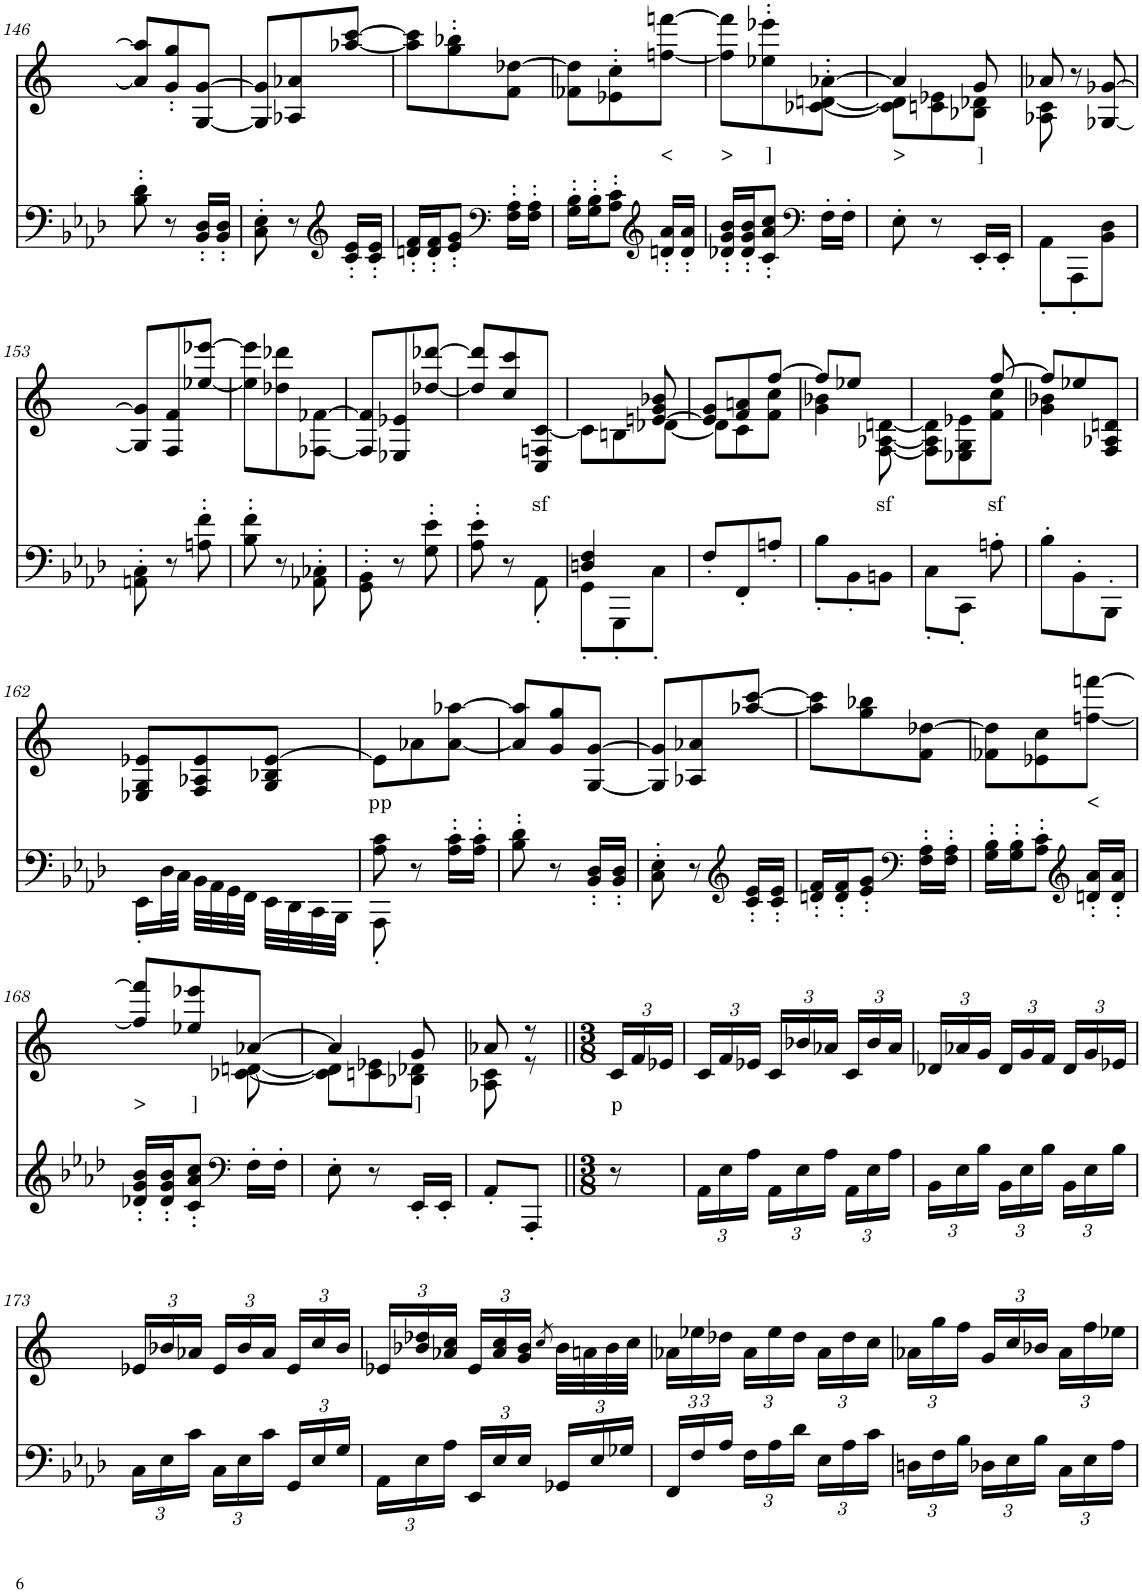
**kern	**kern	**text
*part2	*part1	*part1
*staff2	*staff1	*staff1
*I"Piano	*I"Piano	*
*I'Pno	*I'Pno	*
!!LO:PB:g=z
*clefF4	*clefG2	*
*k[b-e-a-d-]	*k[]	*
*M3/8	*M3/8	*
=146	=146	=146
8B-\' 8d-\'	8a-/] 8aa-/]L	.
8r	8g/' 8gg/'	.
16BB-/' 16D-/'LL	[8G/ [8g/J	.
16BB-/' 16D-/'JJ	.	.
=147	=147	=147
8C\' 8E-\'	8G/] 8g/]L	.
8r	8A-X/ 8a-X/	.
*clefG2	*	*
16c/' 16e-/'LL	[8aa-X/ [8ccc/J	.
16c/' 16e-/'JJ	.	.
=148	=148	=148
16dn/' 16f/'LL	8aa-\] 8ccc\]L	.
16d/' 16f/'J	.	.
8e-/' 8g/'J	8gg\' 8bb-X\'	.
*clefF4	*	*
16F\' 16A-\'LL	8f\ [8dd-X\J	.
16F\' 16A-\'JJ	.	.
=149	=149	=149
16G\' 16B-\'LL	8f-X\ 8dd-\]L	.
16G\' 16B-\'J	.	.
8A-\' 8c\'J	8e-X\' 8cc\'	.
*clefG2	*	*
!	!	!LO:LY:b
16dn/' 16a-/'LL	[8ffn\ [8fffn\J	<
16d/' 16a-/'JJ	.	.
=150	=150	=150
!	!	!LO:LY:b
16d-X/' 16g/' 16b-/'LL	8ff\] 8fff\]L	>
16d-/' 16g/' 16b-/'J	.	.
!	!	!LO:LY:b
8c/' 8a-/' 8cc/'J	8ee-X\' 8eee-X\'	]
*clefF4	*	*
16F'\LL	[8c-X\' [8dn\' [8a-X\'J	.
16F'\JJ	.	.
=151	=151	=151
*	*^	*
!	!	!	!LO:LY:b
8E-'\	4a-/]	8c-\] 8d\]L	>
8r	.	8cn\ 8e-X\	.
!	!	!	!LO:LY:b
16EE-'/LL	8g/	8B-X\ 8d-X\J	]
16EE-'/JJ	.	.	.
=152	=152	=152	=152
*^	*	*	*
4.ryy	8AA-'\L	8a-X/	8A-X\ 8c\	.
.	8AAA-'\	8r	4ryy	.
.	8BB-\ 8D-\J	[8G-X/ [8g-X/	.	.
*v	*v	*	*	*
*	*v	*v	*
!!LO:LB:g=z
=153	=153	=153
8AAn\' 8C\'	8G-/] 8g-/]L	.
8r	8F/ 8f/	.
8An\' 8f\'	[8ee-X/ [8eee-X/J	.
=154	=154	=154
8B-\' 8f\'	8ee-\] 8eee-\]L	.
8r	8dd-X\ 8ddd-X\	.
8AA-X\' 8C-X\'	[8F-X\ [8f-X\J	.
=155	=155	=155
8GG\' 8BB-\'	8F-/] 8f-/]L	.
8r	8E-X/ 8e-X/	.
8G\' 8e-\'	[8dd-X/ [8ddd-X/J	.
=156	=156	=156
*^	*	*
8A-\' 8e-\'	4ryy	8dd-/] 8ddd-/]L	.
8r	.	8cc/ 8ccc/	.
!	!	!	!LO:LY:b
8ryy	8AA-'\	8C/ 8Fn/ [8c/J	sf
=157	=157	=157	=157
*	*	*^	*
4Dn/ 4F/	8GG'\L	4ryy	8c\L]	.
.	8GGG'\	.	8Bn\	.
8ryy	8C'\J	[8en/ 8g/ 8b-X/	[8d-X\J	.
*v	*v	*	*	*
=158	=158	=158	=158
8F'/L	8e/] 8g/L	8d-\L]	.
8FF'/	8f/ 8an/	8c\	.
8An'/J	[8ff/J	8f\ 8cc\J	.
=159	=159	=159	=159
*^	*	*	*
4.ryy	8B-'\L	8ff/L]	4g\ 4b-X\	.
.	8BB-'\	8ee-X/J	.	.
!	!	!	!	!LO:LY:b
.	8BBn\J	8ryy	[8F\ [8A-X\ [8dn\	sf
=160	=160	=160	=160	=160
4ryy	8C'\L	4ryy	8F\] 8A-\] 8d\]L	.
.	8CC'\J	.	8E-X\ 8G\ 8e-X\	.
!	!	!	!	!LO:LY:b
8An'\	8ryy	[8ff/	8f\ 8cc\J	sf
*v	*v	*	*	*
=161	=161	=161	=161
8B-'\L	8ff/L]	4g\ 4b-X\	.
8BB-'\	8ee-X/	.	.
8BBB-'\J	8F/ 8A-X/ 8dn/J	8ryy	.
*	*v	*v	*
!!LO:LB:g=z
=162	=162	=162
*^	*	*
4.ryy	16EE-'\LL	8E-X/ 8G/ 8e-X/L	.
.	32D-\L	.	.
.	32C\JJJ	.	.
.	32BB-\LLL	8F/ 8A-X/ 8e-/	.
.	32AA-\	.	.
.	32GG\	.	.
.	32FF\JJJ	.	.
.	32EE-\LLL	8G/ 8B-X/ [8e-/J	.
.	32DD-\	.	.
.	32CC\	.	.
.	32BBB-\JJJ	.	.
=163	=163	=163	=163
!	!	!	!LO:LY:b
8A-\ 8c\	8AAA-'\	8e-\L]	pp
8r	4ryy	8a-X\	.
16A-\' 16c\'LL	.	[8a-\ [8aa-X\J	.
16A-\' 16c\'JJ	.	.	.
*v	*v	*	*
=164	=164	=164
8B-\' 8d-\'	8a-/] 8aa-/]L	.
8r	8g/ 8gg/	.
16BB-/' 16D-/'LL	[8G/ [8g/J	.
16BB-/' 16D-/'JJ	.	.
=165	=165	=165
8C\' 8E-\'	8G/] 8g/]L	.
8r	8A-X/ 8a-X/	.
*clefG2	*	*
16c/' 16e-/'LL	[8aa-X/ [8ccc/J	.
16c/' 16e-/'JJ	.	.
=166	=166	=166
16dn/' 16f/'LL	8aa-\] 8ccc\]L	.
16d/' 16f/'J	.	.
8e-/' 8g/'J	8gg\ 8bb-X\	.
*clefF4	*	*
16F\' 16A-\'LL	8f\ [8dd-X\J	.
16F\' 16A-\'JJ	.	.
=167	=167	=167
16G\' 16B-\'LL	8f-X\ 8dd-\]L	.
16G\' 16B-\'J	.	.
8A-\' 8c\'J	8e-X\ 8cc\	.
*clefG2	*	*
!	!	!LO:LY:b
16dn/' 16a-/'LL	[8ffn\ [8fffn\J	<
16d/' 16a-/'JJ	.	.
!!LO:LB:g=z
=168	=168	=168
!	!	!LO:LY:b
*	*^	*
16d-X/' 16g/' 16b-/'LL	8ff/] 8fff/]L	4ryy	>
16d-/' 16g/' 16b-/'J	.	.	.
!	!	!	!LO:LY:b
8c/' 8a-/' 8cc/'J	8ee-X/ 8eee-X/	.	]
*clefF4	*	*	*
16F'\LL	[8a-X/J	[8c-X\ [8dn\	.
16F'\JJ	.	.	.
=169	=169	=169	=169
8E-'\	4a-/]	8c-\] 8d\]L	.
8r	.	8cn\ 8e-X\	.
!	!	!	!LO:LY:b
16EE-'/LL	8g/	8B-X\ 8d-X\J	]
16EE-'/JJ	.	.	.
=170	=170	=170	=170
8AA-'/L	8a-X/	8A-X\ 8c\	.
8AAA-'/J	8r	8r	.
*	*v	*v	*
=170X5||	=170X5||	=170X5||
*M3/8	*M3/8	*
*	*Xbrackettup	*
*	*^	*
!	!	!	!LO:LY:b
*	*v	*v	*
8r	24c/LL	p
.	24f/	.
.	24e-X/JJ	.
=171	=171	=171
*Xbrackettup	*	*
24AA-\LL	24c/LL	.
24E-\	24f/	.
24A-\JJ	24e-X/JJ	.
24AA-\LL	24c/LL	.
24E-\	24b-X/	.
24A-\JJ	24a-X/JJ	.
24AA-\LL	24c/LL	.
24E-\	24b-/	.
24A-\JJ	24a-/JJ	.
=172	=172	=172
24BB-\LL	24d-X/LL	.
24E-\	24a-X/	.
24B-\JJ	24g/JJ	.
24BB-\LL	24d-/LL	.
24E-\	24g/	.
24B-\JJ	24f/JJ	.
24BB-\LL	24d-/LL	.
24E-\	24g/	.
24B-\JJ	24e-X/JJ	.
!!LO:LB:g=z
=173	=173	=173
24C\LL	24e-X/LL	.
24E-\	24b-X/	.
24c\JJ	24a-X/JJ	.
24C\LL	24e-/LL	.
24E-\	24b-/	.
24c\JJ	24a-/JJ	.
24GG/LL	24e-/LL	.
24E-/	24cc/	.
24G/JJ	24b-/JJ	.
=174	=174	=174
24AA-\LL	24e-X/LL	.
24E-\	24b-X/ 24dd-X/	.
24A-\JJ	24a-X/ 24cc/JJ	.
24EE-/LL	24e-/LL	.
24E-/	24a-/ 24cc/	.
24E-/JJ	24g/ 24b-/JJ	.
.	8qcc/	.
24GG-X/LL	32b-\LLL	.
.	32an\	.
24E-/	.	.
.	32b-\	.
24G-X/JJ	.	.
.	32cc\JJJ	.
=175	=175	=175
24FF/LL	24a-X\LL	.
24F/	24ee-X\	.
24A-/JJ	24dd-X\JJ	.
24F\LL	24a-\LL	.
24A-\	24ee-\	.
24d-\JJ	24dd-\JJ	.
24E-\LL	24a-\LL	.
24A-\	24dd-\	.
24c\JJ	24cc\JJ	.
=176	=176	=176
24Dn\LL	24a-X\LL	.
24F\	24gg\	.
24B-\JJ	24ff\JJ	.
24D-X\LL	24g/LL	.
24E-\	24cc/	.
24B-\JJ	24b-X/JJ	.
24C\LL	24a-\LL	.
24E-\	24ff\	.
24A-\JJ	24ee-X\JJ	.
=	=	=
*-	*-	*-
